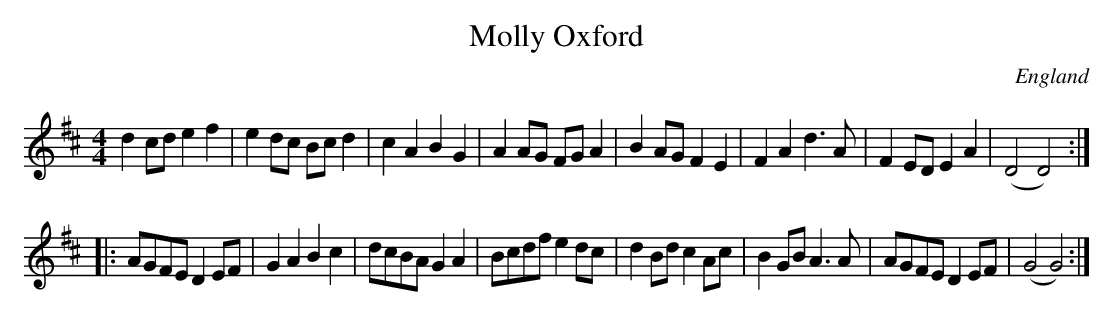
X:1
T:Molly Oxford
M:4/4
O:England
K:D major
d2cd e2f2|e2dc Bcd2|c2A2 B2G2|A2AG FGA2|\
B2AG F2E2|F2A2 d3A |F2ED E2A2|(D4 D4) :|
|:\
AGFE D2EF|G2A2 B2c2|dcBA G2A2|Bcdf e2dc|\
d2Bd c2Ac|B2GB A3A |AGFE D2EF|(G4 G4):|
